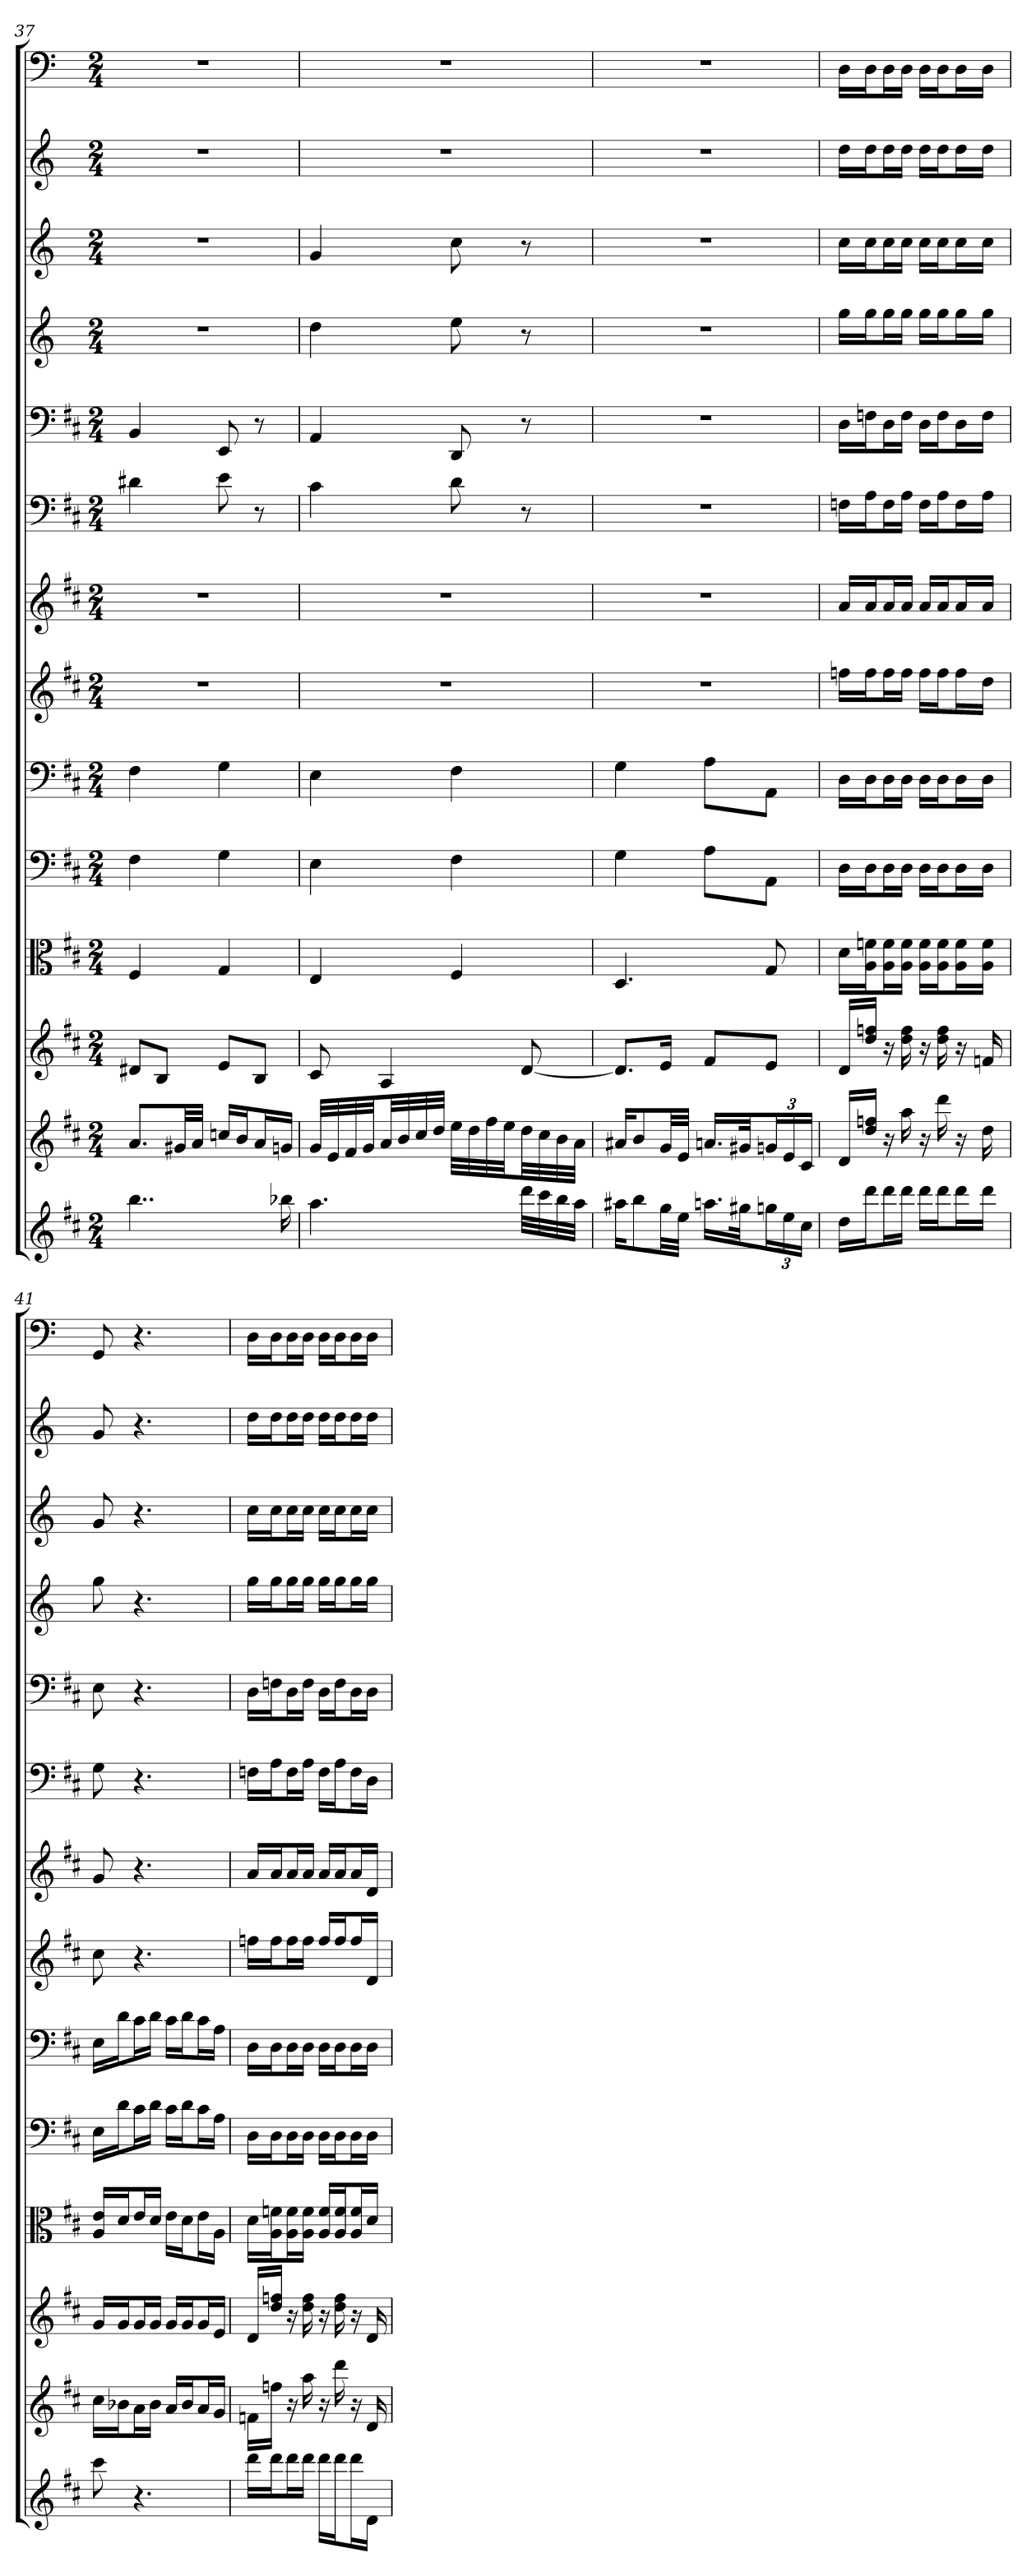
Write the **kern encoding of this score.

**kern	**kern	**kern	**kern	**kern	**kern	**kern	**kern	**kern	**kern	**kern	**kern	**kern	**kern
*part14	*part13	*part12	*part11	*part10	*part9	*part8	*part7	*part6	*part5	*part4	*part3	*part2	*part1
*staff14	*staff13	*staff12	*staff11	*staff10	*staff9	*staff8	*staff7	*staff6	*staff5	*staff4	*staff3	*staff2	*staff1
*	*	*	*clefC3	*clefF4	*clefF4	*	*	*clefF4	*clefF4	*	*	*	*clefF4
*k[f#c#]	*k[f#c#]	*k[f#c#]	*k[f#c#]	*k[f#c#]	*k[f#c#]	*k[f#c#]	*k[f#c#]	*k[f#c#]	*k[f#c#]	*k[]	*k[]	*k[]	*k[]
*M2/4	*M2/4	*M2/4	*M2/4	*M2/4	*M2/4	*M2/4	*M2/4	*M2/4	*M2/4	*M2/4	*M2/4	*M2/4	*M2/4
=37	=37	=37	=37	=37	=37	=37	=37	=37	=37	=37	=37	=37	=37
4..bb	8.aL	8d#XL	4F#	4F#	4F#	2r	2r	4d#X	4BB	2r	2r	2r	2r
.	.	8BJ	.	.	.	.	.	.	.	.	.	.	.
.	32g#XLL	.	.	.	.	.	.	.	.	.	.	.	.
.	32aJJJ	.	.	.	.	.	.	.	.	.	.	.	.
.	16ccnLL	8eL	4G	4G	4G	.	.	8e	8EE	.	.	.	.
.	16bJ	.	.	.	.	.	.	.	.	.	.	.	.
.	16aL	8BJ	.	.	.	.	.	8r	8r	.	.	.	.
16bb-X	16gnJJ	.	.	.	.	.	.	.	.	.	.	.	.
=38	=38	=38	=38	=38	=38	=38	=38	=38	=38	=38	=38	=38	=38
4.aa	32gLLL	8c#	4E	4E	4E	2r	2r	4c#	4AA	4dd	4g	2r	2r
.	32e	.	.	.	.	.	.	.	.	.	.	.	.
.	32f#	.	.	.	.	.	.	.	.	.	.	.	.
.	32gJJ	.	.	.	.	.	.	.	.	.	.	.	.
.	32aLL	4A	.	.	.	.	.	.	.	.	.	.	.
.	32b	.	.	.	.	.	.	.	.	.	.	.	.
.	32cc#	.	.	.	.	.	.	.	.	.	.	.	.
.	32ddJJJ	.	.	.	.	.	.	.	.	.	.	.	.
.	32eeLLL	.	4F#	4F#	4F#	.	.	8d	8DD	8ee	8cc	.	.
.	32dd	.	.	.	.	.	.	.	.	.	.	.	.
.	32ff#	.	.	.	.	.	.	.	.	.	.	.	.
.	32eeJJ	.	.	.	.	.	.	.	.	.	.	.	.
32dddLLL	32ddLL	[8d	.	.	.	.	.	8r	8r	8r	8r	.	.
32ccc#	32cc#	.	.	.	.	.	.	.	.	.	.	.	.
32bb	32b	.	.	.	.	.	.	.	.	.	.	.	.
32aaJJJ	32aJJJ	.	.	.	.	.	.	.	.	.	.	.	.
=39	=39	=39	=39	=39	=39	=39	=39	=39	=39	=39	=39	=39	=39
16aa#XKL	16a#XKL	8.dL]	4.D	4G	4G	2r	2r	2r	2r	2r	2r	2r	2r
8bb	8b	.	.	.	.	.	.	.	.	.	.	.	.
32ggLL	32gLL	16eJk	.	.	.	.	.	.	.	.	.	.	.
32eeJJJ	32eJJJ	.	.	.	.	.	.	.	.	.	.	.	.
16.aanLL	16.anLL	8f#L	.	8A\L	8A\L	.	.	.	.	.	.	.	.
32gg#XJk	32g#XJk	.	.	.	.	.	.	.	.	.	.	.	.
24ggnL	24gnL	8eJ	8G	8AA\J	8AA\J	.	.	.	.	.	.	.	.
24ee	24e	.	.	.	.	.	.	.	.	.	.	.	.
24cc#JJ	24c#JJ	.	.	.	.	.	.	.	.	.	.	.	.
=40	=40	=40	=40	=40	=40	=40	=40	=40	=40	=40	=40	=40	=40
16ddLL	16dLL	16dLL	16d\LL	16D\LL	16D\LL	16ffnLL	16aLL	16Fn\LL	16D\LL	16ggLL	16ccLL	16ddLL	16D\LL
16dddJ	16dd 16ffnJJ	16dd 16ffnJJ	16A\ 16fn\J	16D\J	16D\J	16ffJ	16aJ	16A\J	16Fn\J	16ggJ	16ccJ	16ddJ	16D\J
16dddL	16r	16r	16A\ 16f\L	16D\L	16D\L	16ffL	16aL	16F\L	16D\L	16ggL	16ccL	16ddL	16D\L
16dddJJ	16aa	16dd 16ff	16A\ 16f\JJ	16D\JJ	16D\JJ	16ffJJ	16aJJ	16A\JJ	16F\JJ	16ggJJ	16ccJJ	16ddJJ	16D\JJ
16dddLL	16r	16r	16A\ 16f\LL	16D\LL	16D\LL	16ffLL	16aLL	16F\LL	16D\LL	16ggLL	16ccLL	16ddLL	16D\LL
16dddJ	16ddd	16dd 16ff	16A\ 16f\J	16D\J	16D\J	16ffJ	16aJ	16A\J	16F\J	16ggJ	16ccJ	16ddJ	16D\J
16dddL	16r	16r	16A\ 16f\L	16D\L	16D\L	16ffL	16aL	16F\L	16D\L	16ggL	16ccL	16ddL	16D\L
16dddJJ	16dd	16fn	16A\ 16f\JJ	16D\JJ	16D\JJ	16ddJJ	16aJJ	16A\JJ	16F\JJ	16ggJJ	16ccJJ	16ddJJ	16D\JJ
=41	=41	=41	=41	=41	=41	=41	=41	=41	=41	=41	=41	=41	=41
8ccc#	16cc#LL	16gLL	16A/ 16e/LL	16E\LL	16E\LL	8cc#	8g	8G	8E	8gg	8g	8g	8GG
.	16b-XJ	16gJ	16d/J	16d\J	16d\J	.	.	.	.	.	.	.	.
4.r	16aL	16gL	16e/L	16c#\L	16c#\L	4.r	4.r	4.r	4.r	4.r	4.r	4.r	4.r
.	16b-JJ	16gJJ	16d/JJ	16d\JJ	16d\JJ	.	.	.	.	.	.	.	.
.	16aLL	16gLL	16e\LL	16c#\LL	16c#\LL	.	.	.	.	.	.	.	.
.	16b-J	16gJ	16d\J	16d\J	16d\J	.	.	.	.	.	.	.	.
.	16aL	16gL	16e\L	16c#\L	16c#\L	.	.	.	.	.	.	.	.
.	16gJJ	16eJJ	16A\JJ	16A\JJ	16A\JJ	.	.	.	.	.	.	.	.
=42	=42	=42	=42	=42	=42	=42	=42	=42	=42	=42	=42	=42	=42
16dddLL	16fnLL	16dLL	16d\LL	16D\LL	16D\LL	16ffnLL	16aLL	16Fn\LL	16D\LL	16ggLL	16ccLL	16ddLL	16D\LL
16dddJ	16ffnJJ	16dd 16ffnJJ	16A\ 16fn\J	16D\J	16D\J	16ffJ	16aJ	16A\J	16Fn\J	16ggJ	16ccJ	16ddJ	16D\J
16dddL	16r	16r	16A\ 16f\L	16D\L	16D\L	16ffL	16aL	16F\L	16D\L	16ggL	16ccL	16ddL	16D\L
16dddJJ	16aa	16dd 16ff	16A\ 16f\JJ	16D\JJ	16D\JJ	16ffJJ	16aJJ	16A\JJ	16F\JJ	16ggJJ	16ccJJ	16ddJJ	16D\JJ
16dddLL	16r	16r	16A/ 16f/LL	16D\LL	16D\LL	16ffLL	16aLL	16F\LL	16D\LL	16ggLL	16ccLL	16ddLL	16D\LL
16dddJ	16ddd	16dd 16ff	16A/ 16f/J	16D\J	16D\J	16ffJ	16aJ	16A\J	16F\J	16ggJ	16ccJ	16ddJ	16D\J
16dddL	16r	16r	16A/ 16f/L	16D\L	16D\L	16ffL	16aL	16F\L	16D\L	16ggL	16ccL	16ddL	16D\L
16dJJ	16d	16d	16d/JJ	16D\JJ	16D\JJ	16dJJ	16dJJ	16D\JJ	16D\JJ	16ggJJ	16ccJJ	16ddJJ	16D\JJ
=	=	=	=	=	=	=	=	=	=	=	=	=	=
*-	*-	*-	*-	*-	*-	*-	*-	*-	*-	*-	*-	*-	*-
